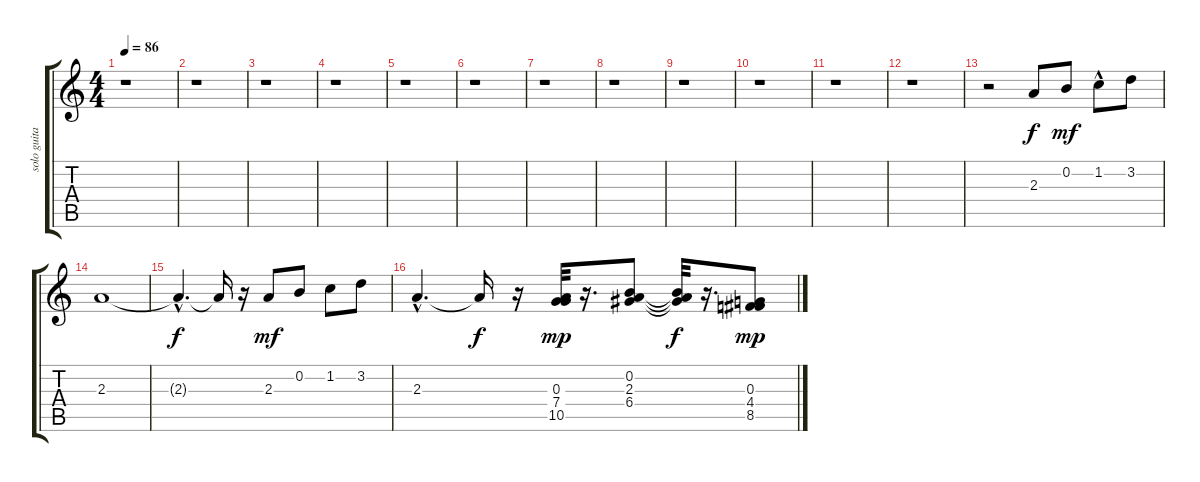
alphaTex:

\track ("solo guitar" "solo guita") {instrument electricguitarjazz}
\staff {score tabs}
\tuning (E4 B3 G3 D3 A2 E2) {hide}
\ts (4 4)
\tempo 86
\clef g2
\ks c
r.1{dy f} |
r.1 |
r.1 |
r.1 |
r.1 |
r.1 |
r.1 |
r.1 |
r.1 |
r.1 |
r.1 |
r.1 |
r.2 2.3.8 0.2.8{dy mf} 1.2{hac}.8 3.2.8 |
2.3.1 |
2.3{hac t}.4{d dy f} 2.3{t}.16 r.16 2.3.8{dy mf} 0.2.8 1.2.8 3.2.8 |
2.3{hac}.4{d} 2.3{t}.16{dy f} r.16 (0.3 7.4 10.5).32{dy mp} r.16{d} (0.2 2.3 6.4).8 (0.2{t} 2.3{t} 6.4{t}).32{dy f} r.16{d} (0.3 4.4 8.5).8{dy mp}
